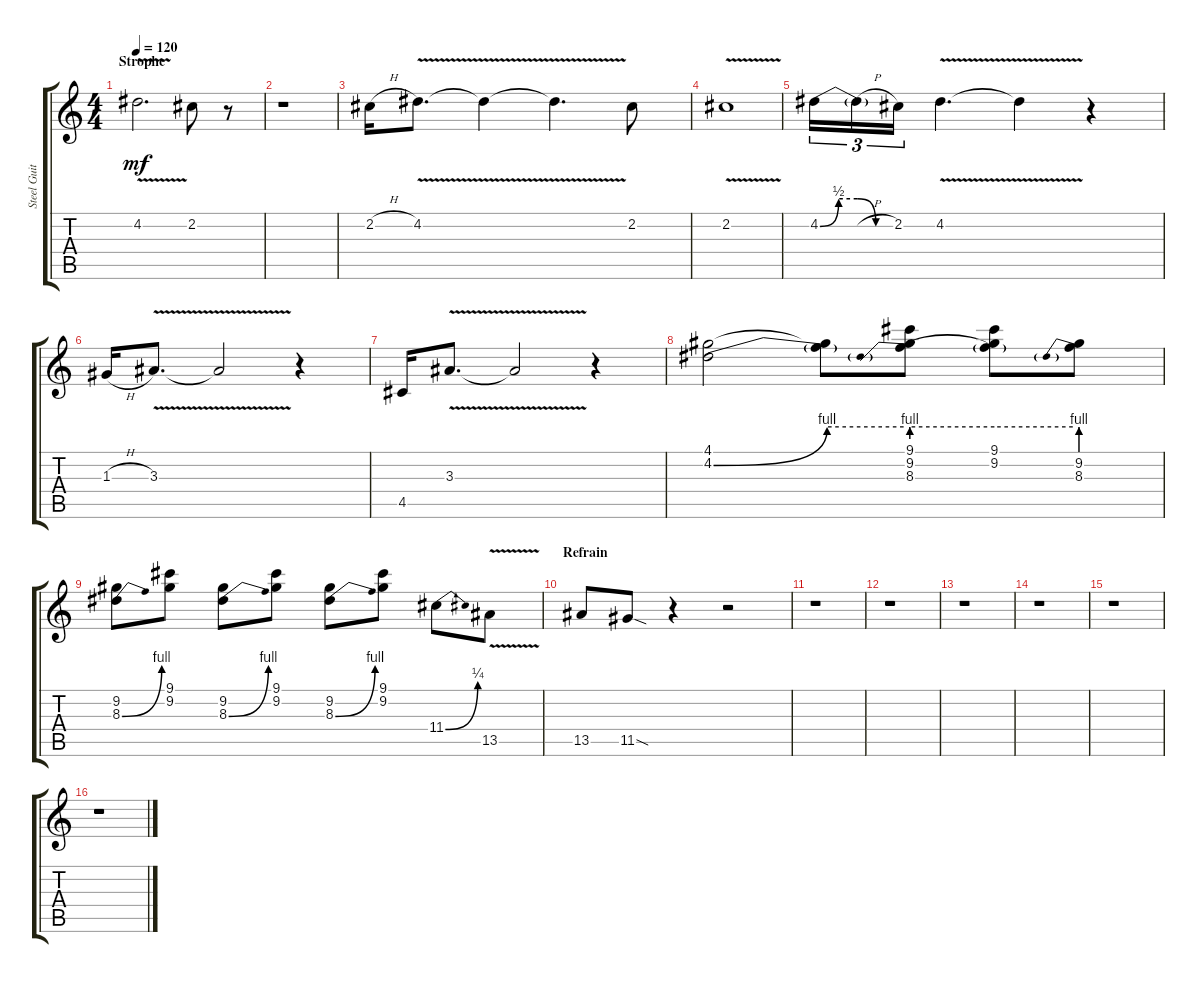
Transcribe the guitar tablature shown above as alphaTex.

\track ("Steel Guitar" "Steel Guit") {instrument acousticguitarsteel}
\staff {score tabs}
\tuning (E4 B3 G3 D3 A2 E2) {hide}
\ts (4 4)
\section ("" "Strophe")
\tempo 120
\clef g2
\ks c
4.2{v}.2{d dy mf} 2.2.8 r.8 |
r.1 |
2.2{h}.16 4.2{v}.8{d} 4.2{v t}.4 4.2{v t}.4{d} 2.2.8 |
2.2{v}.1 |
4.2{be (custom 0 0 15 2 30 2 45 0 60 0)}.16{tu (3 2)} 4.2{h t}.16{tu (3 2)} 2.2.16{tu (3 2)} 4.2{v}.4{d} 4.2{v t}.4 r.4 |
1.3{h}.16 3.3{v}.8{d} 3.3{v t}.2 r.4 |
4.5.16 3.3{v}.8{d} 3.3{v t}.2 r.4 |
(4.1 4.2{be (bend 0 0 60 4)}).2 (4.1{t} 4.2{be (hold 0 4 60 4) t}).8 (9.1 9.2 8.3{be (prebend 0 4 60 4)}).8 (9.1 9.2 8.3{be (hold 0 4 60 4) t}).8 (9.2 8.3{be (prebend 0 4 60 4)}).8 |
(9.2 8.3{be (bend 0 0 60 4)}).8 (9.1 9.2).8 (9.2 8.3{be (bend 0 0 60 4)}).8 (9.1 9.2).8 (9.2 8.3{be (bend 0 0 60 4)}).8 (9.1 9.2).8 11.4{be (bend 0 0 60 1)}.8 13.5{v}.8 |
\section ("" "Refrain")
13.5.8 11.5{sod}.8 r.4 r.2 |
r.1 |
r.1 |
r.1 |
r.1 |
r.1 |
r.1
